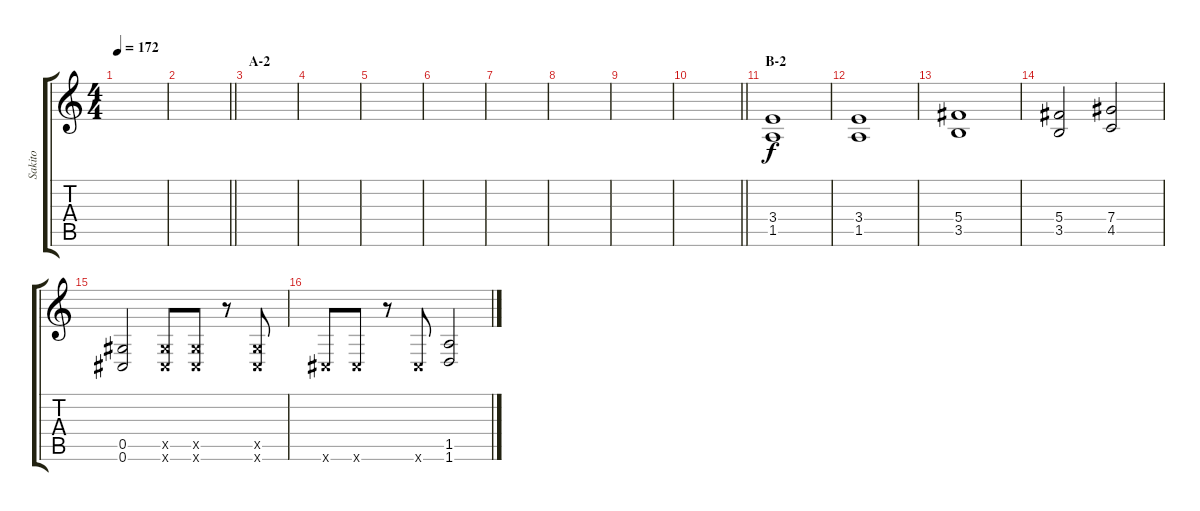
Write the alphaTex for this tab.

\track ("Sakito" "Sakito") {instrument overdrivenguitar}
\staff {score tabs}
\tuning (Eb4 Bb3 Gb3 Db3 Ab2 Db2) {hide}
\ts (4 4)
\tempo 172
\clef g2
\ks c
|
\barLineRight lightlight
|
\section ("" "A-2")
|
|
|
|
|
|
|
\barLineRight lightlight
|
\section ("" "B-2")
(3.4 1.5).1 |
(3.4 1.5).1 |
(5.4 3.5).1 |
(5.4 3.5).2 (7.4 4.5).2 |
(0.5 0.6).2 (0.5{x} 0.6{x}).8 (0.5{x} 0.6{x}).8 r.8 (0.5{x} 0.6{x}).8 |
0.6{x}.8 0.6{x}.8 r.8 0.6{x}.8 (1.5 1.6).2
